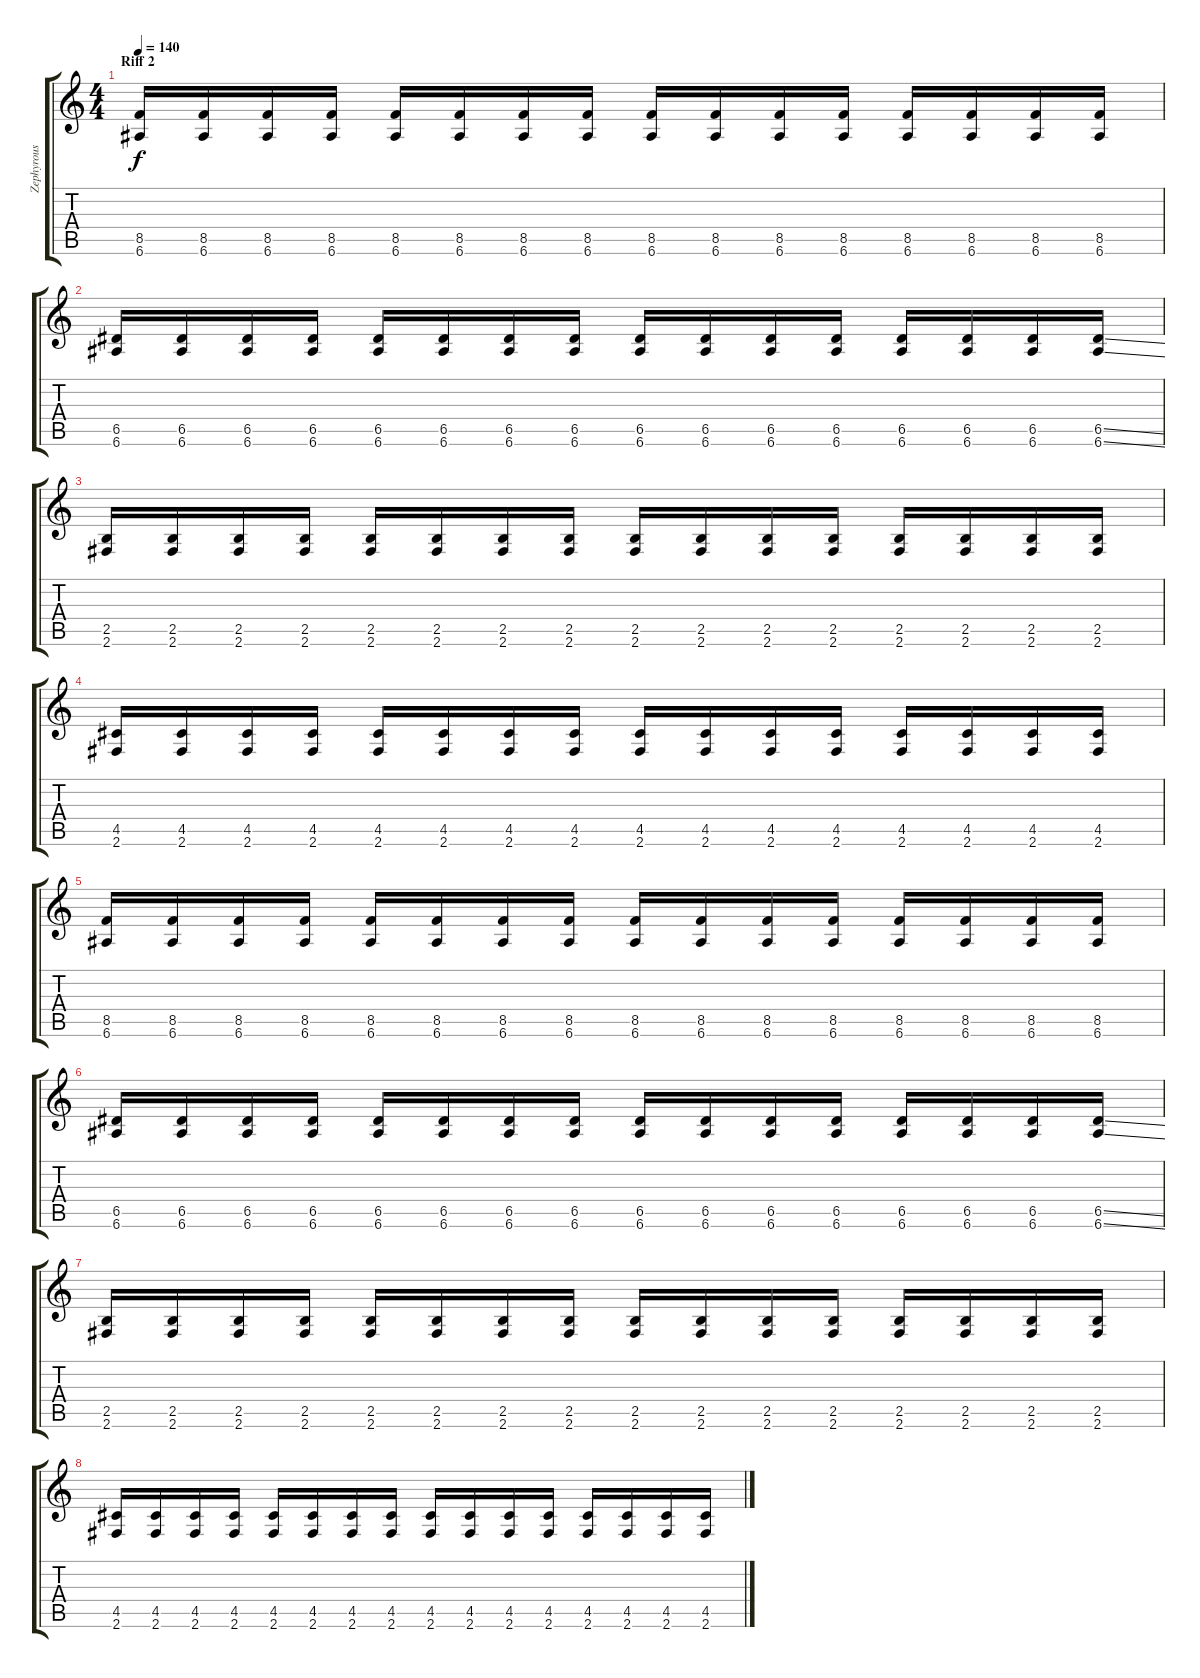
\track ("Zephyrous" "Zephyrous") {instrument overdrivenguitar}
\staff {score tabs}
\tuning (E4 B3 G3 D3 A2 E2) {hide}
\ts (4 4)
\section ("" "Riff 2")
\tempo 140
\clef g2
\ks c
(8.5 6.6).16{dy f} (8.5 6.6).16 (8.5 6.6).16 (8.5 6.6).16 (8.5 6.6).16 (8.5 6.6).16 (8.5 6.6).16 (8.5 6.6).16 (8.5 6.6).16 (8.5 6.6).16 (8.5 6.6).16 (8.5 6.6).16 (8.5 6.6).16 (8.5 6.6).16 (8.5 6.6).16 (8.5 6.6).16 |
(6.5 6.6).16 (6.5 6.6).16 (6.5 6.6).16 (6.5 6.6).16 (6.5 6.6).16 (6.5 6.6).16 (6.5 6.6).16 (6.5 6.6).16 (6.5 6.6).16 (6.5 6.6).16 (6.5 6.6).16 (6.5 6.6).16 (6.5 6.6).16 (6.5 6.6).16 (6.5 6.6).16 (6.5{ss} 6.6{ss}).16 |
(2.5 2.6).16 (2.5 2.6).16 (2.5 2.6).16 (2.5 2.6).16 (2.5 2.6).16 (2.5 2.6).16 (2.5 2.6).16 (2.5 2.6).16 (2.5 2.6).16 (2.5 2.6).16 (2.5 2.6).16 (2.5 2.6).16 (2.5 2.6).16 (2.5 2.6).16 (2.5 2.6).16 (2.5 2.6).16 |
(4.5 2.6).16 (4.5 2.6).16 (4.5 2.6).16 (4.5 2.6).16 (4.5 2.6).16 (4.5 2.6).16 (4.5 2.6).16 (4.5 2.6).16 (4.5 2.6).16 (4.5 2.6).16 (4.5 2.6).16 (4.5 2.6).16 (4.5 2.6).16 (4.5 2.6).16 (4.5 2.6).16 (4.5 2.6).16 |
(8.5 6.6).16 (8.5 6.6).16 (8.5 6.6).16 (8.5 6.6).16 (8.5 6.6).16 (8.5 6.6).16 (8.5 6.6).16 (8.5 6.6).16 (8.5 6.6).16 (8.5 6.6).16 (8.5 6.6).16 (8.5 6.6).16 (8.5 6.6).16 (8.5 6.6).16 (8.5 6.6).16 (8.5 6.6).16 |
(6.5 6.6).16 (6.5 6.6).16 (6.5 6.6).16 (6.5 6.6).16 (6.5 6.6).16 (6.5 6.6).16 (6.5 6.6).16 (6.5 6.6).16 (6.5 6.6).16 (6.5 6.6).16 (6.5 6.6).16 (6.5 6.6).16 (6.5 6.6).16 (6.5 6.6).16 (6.5 6.6).16 (6.5{ss} 6.6{ss}).16 |
(2.5 2.6).16 (2.5 2.6).16 (2.5 2.6).16 (2.5 2.6).16 (2.5 2.6).16 (2.5 2.6).16 (2.5 2.6).16 (2.5 2.6).16 (2.5 2.6).16 (2.5 2.6).16 (2.5 2.6).16 (2.5 2.6).16 (2.5 2.6).16 (2.5 2.6).16 (2.5 2.6).16 (2.5 2.6).16 |
(4.5 2.6).16 (4.5 2.6).16 (4.5 2.6).16 (4.5 2.6).16 (4.5 2.6).16 (4.5 2.6).16 (4.5 2.6).16 (4.5 2.6).16 (4.5 2.6).16 (4.5 2.6).16 (4.5 2.6).16 (4.5 2.6).16 (4.5 2.6).16 (4.5 2.6).16 (4.5 2.6).16 (4.5 2.6).16
